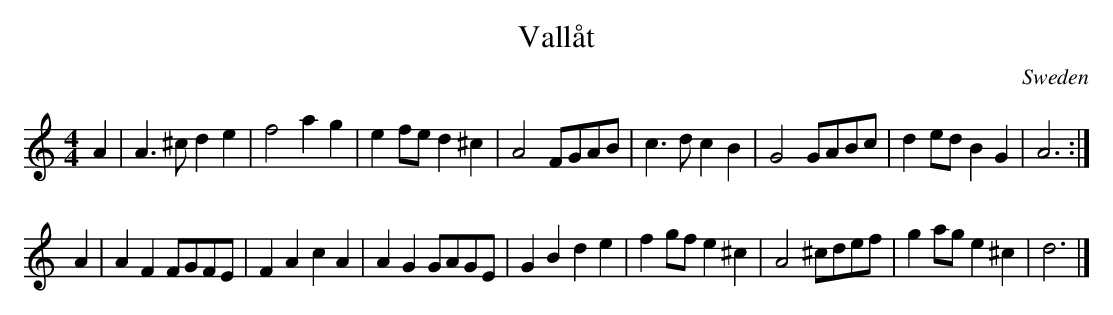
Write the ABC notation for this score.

X:1
T:Vallåt
M:4/4
O:Sweden
K:A minor
A2 | A3^c d2e2 | f4 a2g2 | e2fe d2^c2 | A4 \
FGAB | c3d c2B2 | G4 GABc | d2ed B2G2 | A6 :|
A2 | \
A2F2 FGFE | F2A2 c2A2 | A2G2 GAGE | G2B2 d2e2 |\
f2gf e2^c2 | A4 ^cdef | g2ag e2^c2 | d6 |]
